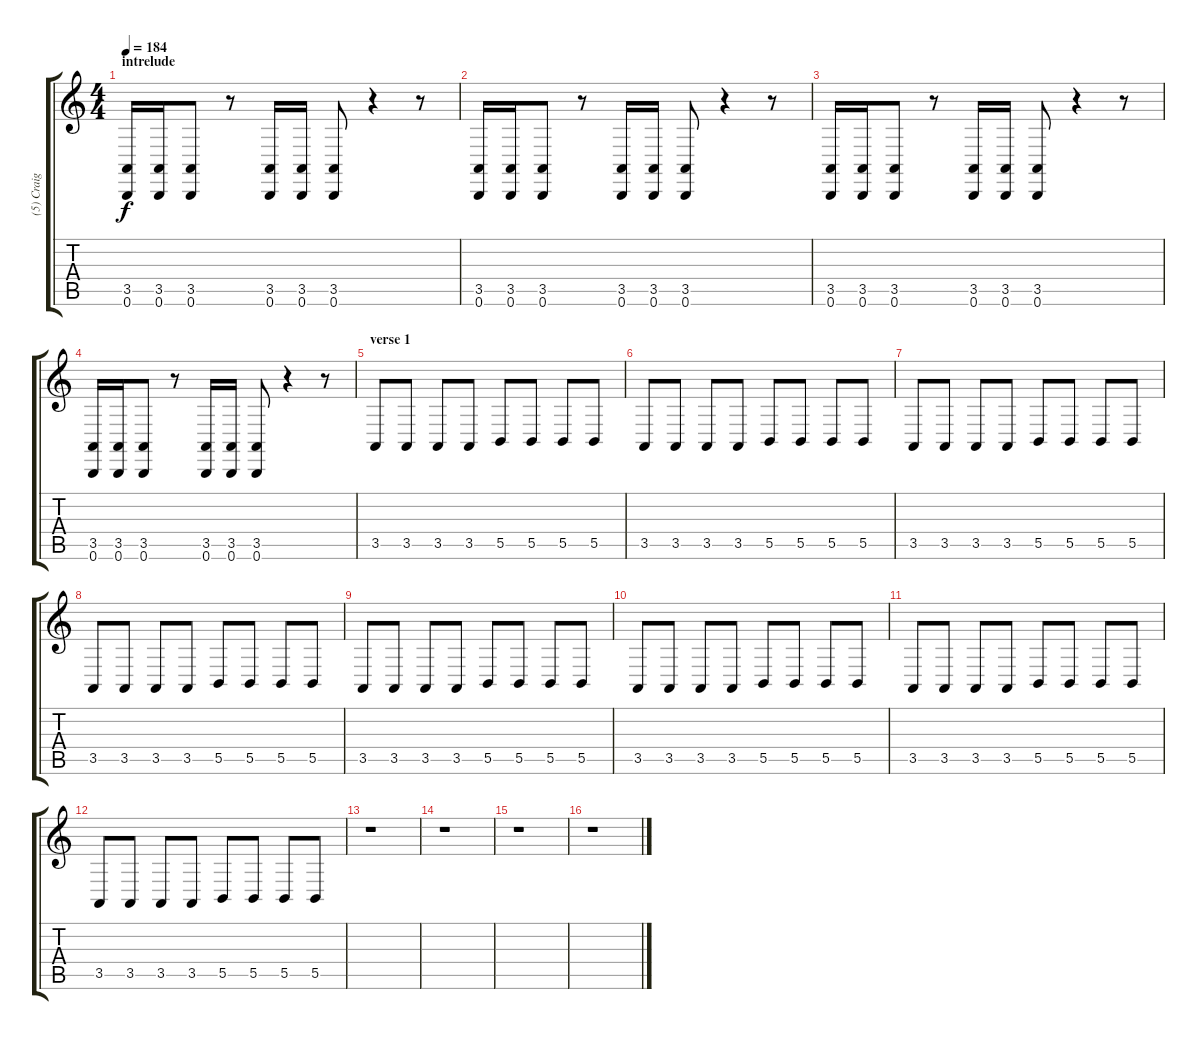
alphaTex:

\track ("(5) Craig - drum II" "(5) Craig ") {instrument synthdrum}
\staff {score tabs}
\tuning (Db4 Ab3 E3 B2 Gb2 B1) {hide}
\ts (4 4)
\section ("" "intrelude")
\tempo 184
\clef g2
\ks c
(3.5 0.6).16{dy f} (3.5 0.6).16 (3.5 0.6).8 r.8 (3.5 0.6).16 (3.5 0.6).16 (3.5 0.6).8 r.4 r.8 |
(3.5 0.6).16 (3.5 0.6).16 (3.5 0.6).8 r.8 (3.5 0.6).16 (3.5 0.6).16 (3.5 0.6).8 r.4 r.8 |
(3.5 0.6).16 (3.5 0.6).16 (3.5 0.6).8 r.8 (3.5 0.6).16 (3.5 0.6).16 (3.5 0.6).8 r.4 r.8 |
(3.5 0.6).16 (3.5 0.6).16 (3.5 0.6).8 r.8 (3.5 0.6).16 (3.5 0.6).16 (3.5 0.6).8 r.4 r.8 |
\section ("" "verse 1")
3.5.8 3.5.8 3.5.8 3.5.8 5.5.8 5.5.8 5.5.8 5.5.8 |
3.5.8 3.5.8 3.5.8 3.5.8 5.5.8 5.5.8 5.5.8 5.5.8 |
3.5.8 3.5.8 3.5.8 3.5.8 5.5.8 5.5.8 5.5.8 5.5.8 |
3.5.8 3.5.8 3.5.8 3.5.8 5.5.8 5.5.8 5.5.8 5.5.8 |
3.5.8 3.5.8 3.5.8 3.5.8 5.5.8 5.5.8 5.5.8 5.5.8 |
3.5.8 3.5.8 3.5.8 3.5.8 5.5.8 5.5.8 5.5.8 5.5.8 |
3.5.8 3.5.8 3.5.8 3.5.8 5.5.8 5.5.8 5.5.8 5.5.8 |
3.5.8 3.5.8 3.5.8 3.5.8 5.5.8 5.5.8 5.5.8 5.5.8 |
r.1 |
r.1 |
r.1 |
r.1
